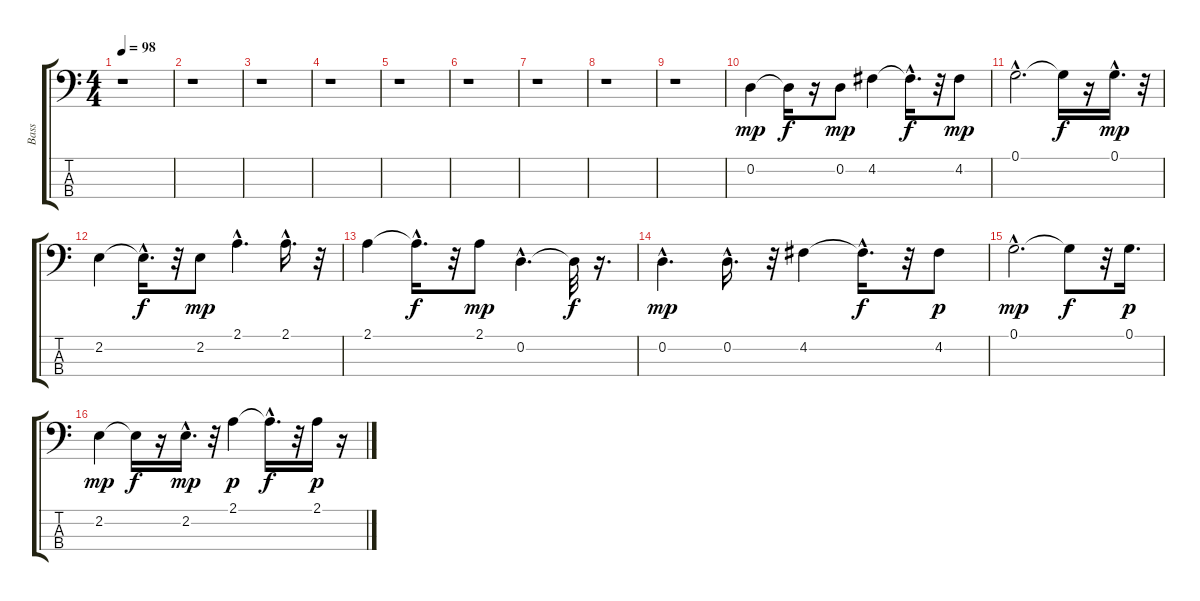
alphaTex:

\track ("Bass" "Bass") {instrument fretlessbass}
\staff {score tabs}
\tuning (G2 D2 A1 E1) {hide}
\ts (4 4)
\tempo 98
\clef f4
\ks c
r.1{dy f} |
r.1 |
r.1 |
r.1 |
r.1 |
r.1 |
r.1 |
r.1 |
r.1 |
0.2.4{dy mp} 0.2{t}.16{dy f} r.16 0.2.8{dy mp} 4.2.4 4.2{hac t}.16{d dy f} r.32 4.2.8{dy mp} |
0.1{hac}.2{d} 0.1{t}.16{dy f} r.16 0.1{hac}.16{d dy mp} r.32 |
2.2.4 2.2{hac t}.16{d dy f} r.32 2.2.8{dy mp} 2.1{hac}.4{d} 2.1{hac}.16{d} r.32 |
2.1.4 2.1{hac t}.16{d dy f} r.32 2.1.8{dy mp} 0.2{hac}.4{d} 0.2{t}.32{dy f} r.16{d} |
0.2{hac}.4{d dy mp} 0.2{hac}.16{d} r.32 4.2.4 4.2{hac t}.16{d dy f} r.32 4.2.8{dy p} |
0.1{hac}.2{d dy mp} 0.1{t}.8{dy f} r.32 0.1.16{d dy p} |
2.2.4{dy mp} 2.2{t}.16{dy f} r.16 2.2{hac}.16{d dy mp} r.32 2.1.4{dy p} 2.1{hac t}.16{d dy f} r.32 2.1.16{dy p} r.16
